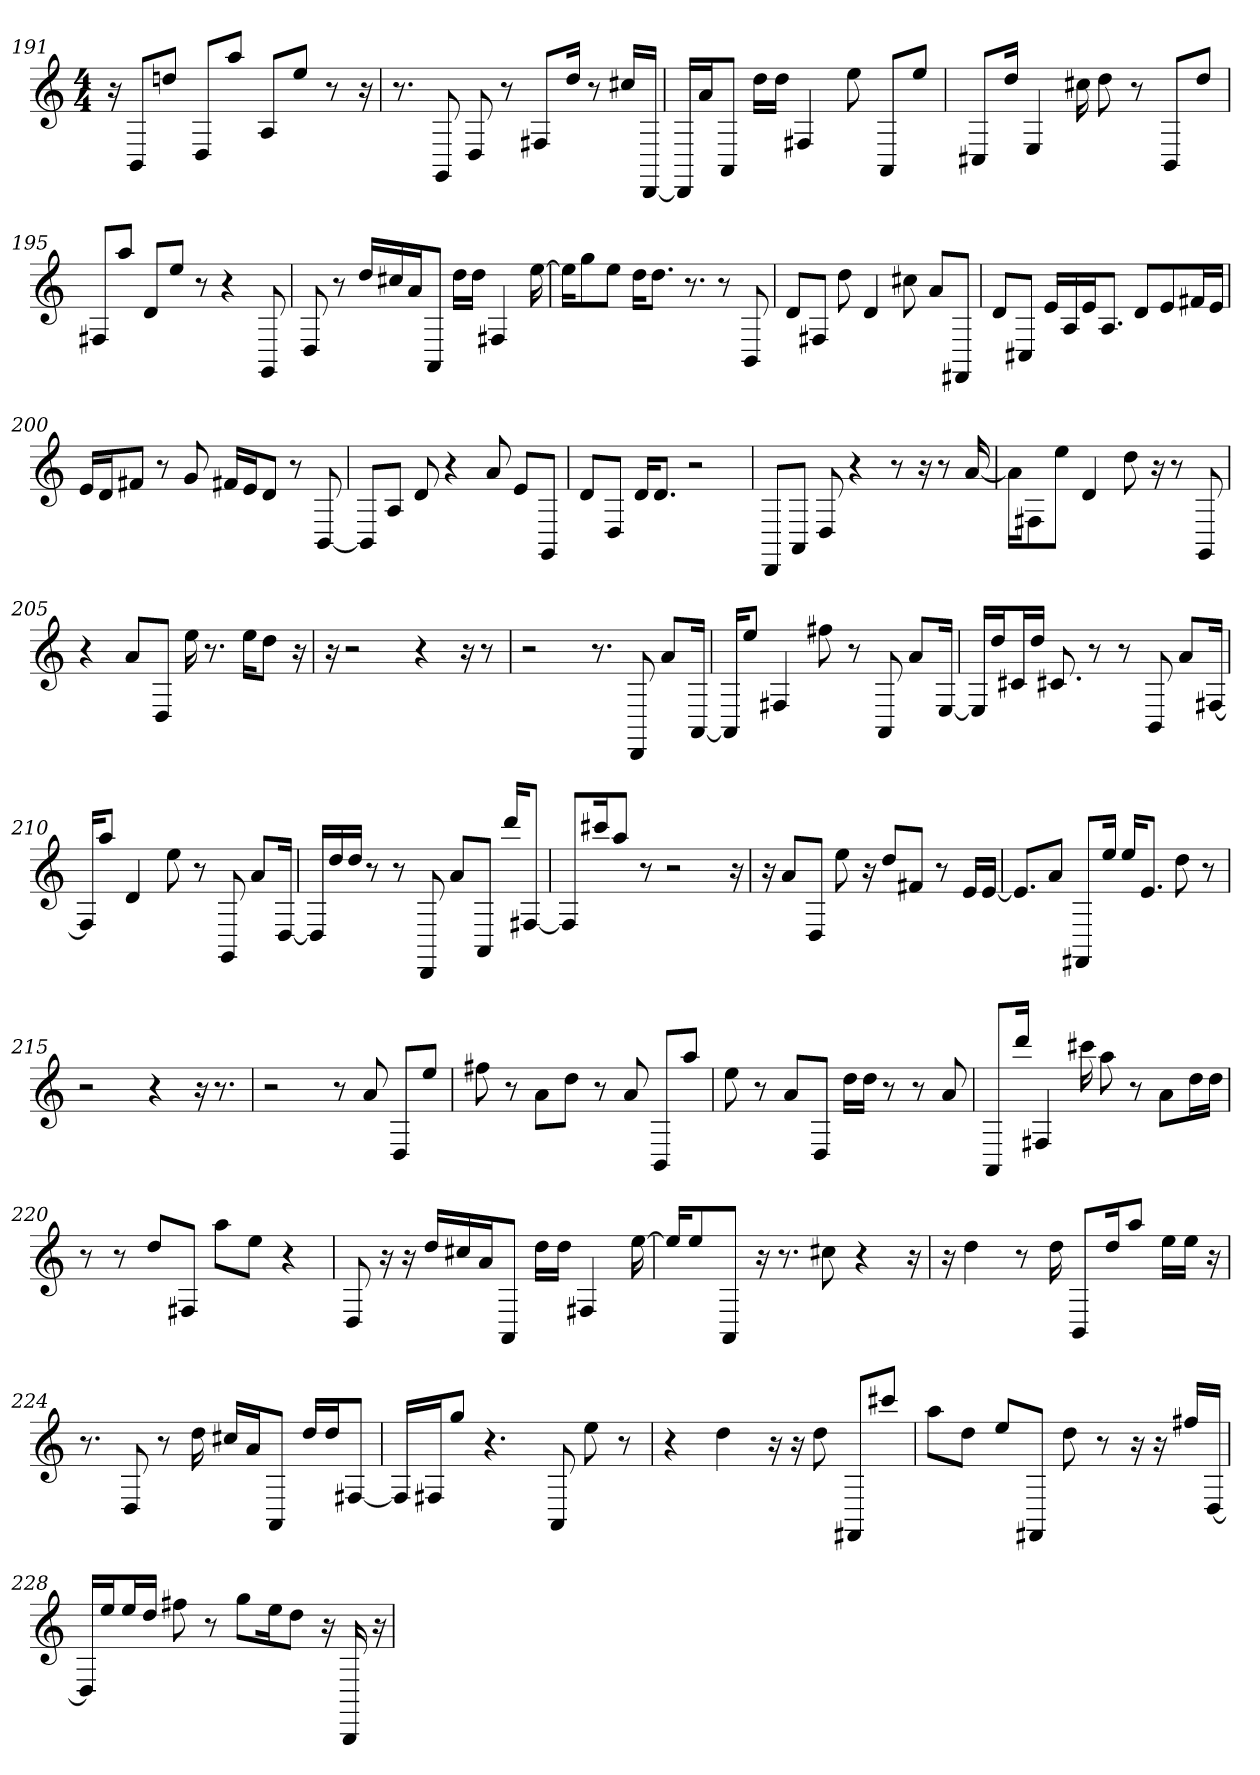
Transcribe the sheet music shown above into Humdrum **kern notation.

**kern
*part1
*staff1
*clefG2
*M4/4
=191
16r
8BB/L
8ddn/J
8D/L
8aa/J
8A/L
8ee/J
8r
16r
=192
8.r
8GG
8D
8r
8F#X/L
16dd/Jk
8r
16cc#X/LL
[16DD/JJ
=193
16DD/LL]
16a/J
8AA/J
16dd\LL
16dd\JJ
4F#X
8ee
8AA/L
8ee/J
=194
8C#X/L
16dd/Jk
4E
16cc#X
8dd
8r
8BB/L
8dd/J
=195
8F#X/L
8aa/J
8d/L
8ee/J
8r
4r
8GG
=196
8D
8r
16dd/LL
16cc#X/J
16a/K
8AA/J
16dd\LL
16dd\JJ
4F#X
[16ee
=197
16ee\KL]
8gg\
8ee\J
16dd\KL
8.dd\J
8.r
8r
8BB
=198
8d/L
8F#X/J
8dd
4d
8cc#X
8a/L
8FF#X/J
=199
8d/L
8C#X/J
16e/LL
16A/J
16e/K
8.A/J
8d/L
8e/
16f#X/L
16e/JJ
=200
16e/LL
16d/J
8f#X/J
8r
8g
16f#X/LL
16e/J
8d/J
8r
[8BB
=201
8BB/L]
8A/J
8d
4r
8a
8e/L
8GG/J
=202
8d/L
8D/J
16d/KL
8.d/J
2r
=203
8DD/L
8AA/J
8D
4r
8r
16r
8r
[16a
=204
16a\KL]
8F#X\
8ee\J
4d
8dd
16r
8r
8GG
=205
4r
8a/L
8D/J
16ee
8.r
16ee\KL
8dd\J
16r
=206
16r
2r
4r
16r
8r
=207
2r
8.r
8DD
8a/L
[16AA/Jk
=208
16AA/KL]
8ee/J
4F#X
8ff#X
8r
8AA
8a/L
[16E/Jk
=209
16E/LL]
16dd/J
16c#X/L
16dd/JJ
8.c#X
8r
8r
8BB
8a/L
[16F#X/Jk
=210
16F#/KL]
8aa/J
4d
8ee
8r
8GG
8a/L
[16D/Jk
=211
16D/LL]
16dd/
16dd/JJ
8r
8r
8DD
8a/L
8AA/J
16ddd/KL
[8F#X/J
=212
8F#/L]
16ccc#X/K
8aa/J
8r
2r
16r
=213
16r
8a/L
8D/J
8ee
16r
8dd/L
8f#X/J
8r
16e/LL
[16e/JJ
=214
8.e/L]
8a/J
8FF#X/L
16ee/Jk
16ee/KL
8.e/J
8dd
8r
=215
2r
4r
16r
8.r
=216
2r
8r
8a
8D/L
8ee/J
=217
8ff#X
8r
8a\L
8dd\J
8r
8a
8BB/L
8aa/J
=218
8ee
8r
8a/L
8D/J
16dd\LL
16dd\JJ
8r
8r
8a
=219
8AA/L
16ddd/Jk
4F#X
16ccc#X
8aa
8r
8a\L
16dd\L
16dd\JJ
=220
8r
8r
8dd/L
8F#X/J
8aa\L
8ee\J
4r
=221
8D
16r
16r
16dd/LL
16cc#X/J
16a/K
8AA/J
16dd\LL
16dd\JJ
4F#X
[16ee
=222
16ee/KL]
8ee/
8AA/J
16r
8.r
8cc#X
4r
16r
=223
16r
4dd
8r
16dd
8BB/L
16dd/K
8aa/J
16ee\LL
16ee\JJ
16r
=224
8.r
8D
8r
16dd
16cc#X/LL
16a/J
8AA/J
16dd/LL
16dd/J
[8F#X/J
=225
16F#/LL]
16F#X/J
8gg/J
4.r
8AA
8ee
8r
=226
4r
4dd
16r
16r
8dd
8FF#X/L
8ccc#X/J
=227
8aa\L
8dd\J
8ee/L
8FF#X/J
8dd
8r
16r
16r
16ff#X/LL
[16D/JJ
=228
16D/LL]
16ee/J
16ee/L
16dd/JJ
8ff#X
8r
8gg\L
16ee\K
8dd\J
16r
16BBB
16r
=
*-
